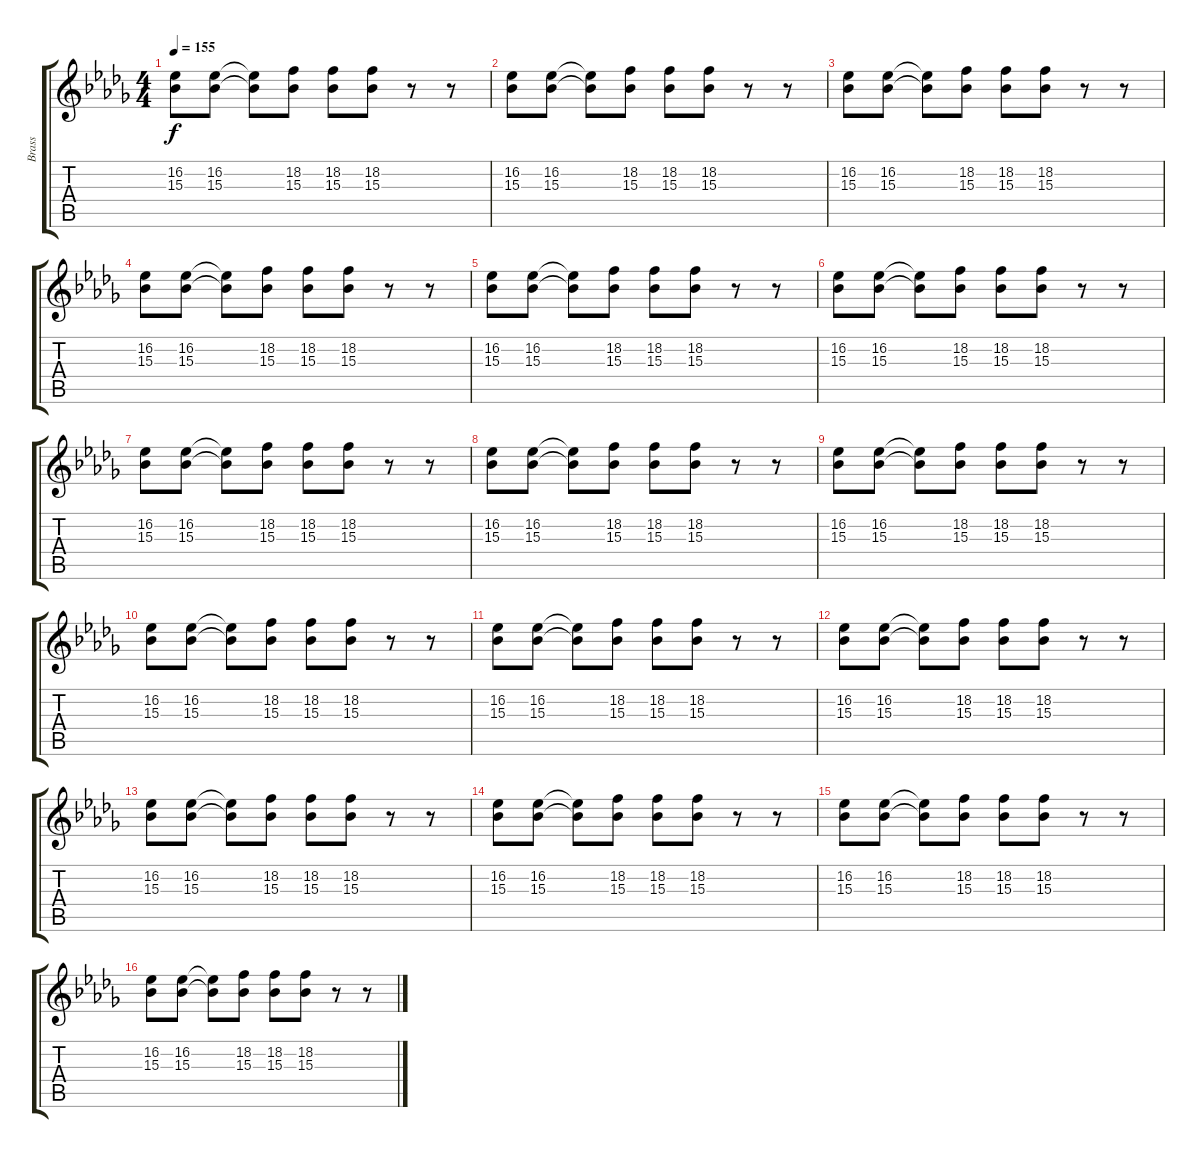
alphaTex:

\track ("Brass" "Brass") {instrument brasssection}
\staff {score tabs}
\tuning (E4 B3 G3 D3 A2 E2) {hide}
\ts (4 4)
\tempo 155
\clef g2
\ks db
(16.2 15.3).8{dy f} (16.2 15.3).8 (16.2{t} 15.3{t}).8 (18.2 15.3).8 (18.2 15.3).8 (18.2 15.3).8 r.8 r.8 |
(16.2 15.3).8 (16.2 15.3).8 (16.2{t} 15.3{t}).8 (18.2 15.3).8 (18.2 15.3).8 (18.2 15.3).8 r.8 r.8 |
(16.2 15.3).8 (16.2 15.3).8 (16.2{t} 15.3{t}).8 (18.2 15.3).8 (18.2 15.3).8 (18.2 15.3).8 r.8 r.8 |
(16.2 15.3).8 (16.2 15.3).8 (16.2{t} 15.3{t}).8 (18.2 15.3).8 (18.2 15.3).8 (18.2 15.3).8 r.8 r.8 |
(16.2 15.3).8 (16.2 15.3).8 (16.2{t} 15.3{t}).8 (18.2 15.3).8 (18.2 15.3).8 (18.2 15.3).8 r.8 r.8 |
(16.2 15.3).8 (16.2 15.3).8 (16.2{t} 15.3{t}).8 (18.2 15.3).8 (18.2 15.3).8 (18.2 15.3).8 r.8 r.8 |
(16.2 15.3).8 (16.2 15.3).8 (16.2{t} 15.3{t}).8 (18.2 15.3).8 (18.2 15.3).8 (18.2 15.3).8 r.8 r.8 |
(16.2 15.3).8 (16.2 15.3).8 (16.2{t} 15.3{t}).8 (18.2 15.3).8 (18.2 15.3).8 (18.2 15.3).8 r.8 r.8 |
(16.2 15.3).8 (16.2 15.3).8 (16.2{t} 15.3{t}).8 (18.2 15.3).8 (18.2 15.3).8 (18.2 15.3).8 r.8 r.8 |
(16.2 15.3).8 (16.2 15.3).8 (16.2{t} 15.3{t}).8 (18.2 15.3).8 (18.2 15.3).8 (18.2 15.3).8 r.8 r.8 |
(16.2 15.3).8 (16.2 15.3).8 (16.2{t} 15.3{t}).8 (18.2 15.3).8 (18.2 15.3).8 (18.2 15.3).8 r.8 r.8 |
(16.2 15.3).8 (16.2 15.3).8 (16.2{t} 15.3{t}).8 (18.2 15.3).8 (18.2 15.3).8 (18.2 15.3).8 r.8 r.8 |
(16.2 15.3).8 (16.2 15.3).8 (16.2{t} 15.3{t}).8 (18.2 15.3).8 (18.2 15.3).8 (18.2 15.3).8 r.8 r.8 |
(16.2 15.3).8 (16.2 15.3).8 (16.2{t} 15.3{t}).8 (18.2 15.3).8 (18.2 15.3).8 (18.2 15.3).8 r.8 r.8 |
(16.2 15.3).8 (16.2 15.3).8 (16.2{t} 15.3{t}).8 (18.2 15.3).8 (18.2 15.3).8 (18.2 15.3).8 r.8 r.8 |
(16.2 15.3).8 (16.2 15.3).8 (16.2{t} 15.3{t}).8 (18.2 15.3).8 (18.2 15.3).8 (18.2 15.3).8 r.8 r.8
